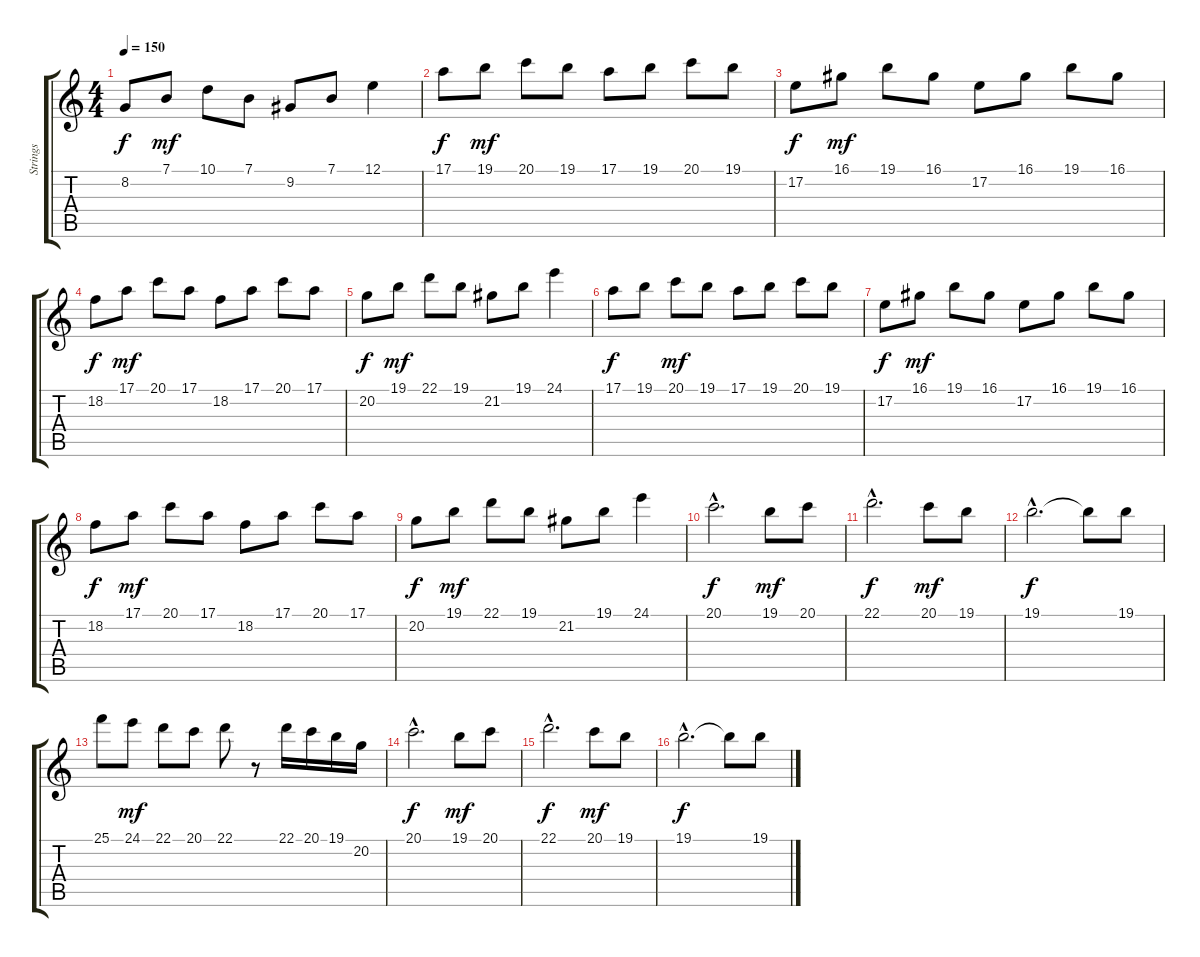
\track ("Strings" "Strings") {instrument stringensemble1}
\staff {score tabs}
\tuning (E4 B3 G3 D3 A2 E2) {hide}
\ts (4 4)
\tempo 150
\clef g2
\ks c
8.2.8{dy f} 7.1.8{dy mf} 10.1.8 7.1.8 9.2.8 7.1.8 12.1.4 |
17.1.8{dy f} 19.1.8{dy mf} 20.1.8 19.1.8 17.1.8 19.1.8 20.1.8 19.1.8 |
17.2.8{dy f} 16.1.8{dy mf} 19.1.8 16.1.8 17.2.8 16.1.8 19.1.8 16.1.8 |
18.2.8{dy f} 17.1.8{dy mf} 20.1.8 17.1.8 18.2.8 17.1.8 20.1.8 17.1.8 |
20.2.8{dy f} 19.1.8{dy mf} 22.1.8 19.1.8 21.2.8 19.1.8 24.1.4 |
17.1.8{dy f} 19.1.8 20.1.8{dy mf} 19.1.8 17.1.8 19.1.8 20.1.8 19.1.8 |
17.2.8{dy f} 16.1.8{dy mf} 19.1.8 16.1.8 17.2.8 16.1.8 19.1.8 16.1.8 |
18.2.8{dy f} 17.1.8{dy mf} 20.1.8 17.1.8 18.2.8 17.1.8 20.1.8 17.1.8 |
20.2.8{dy f} 19.1.8{dy mf} 22.1.8 19.1.8 21.2.8 19.1.8 24.1.4 |
20.1{hac}.2{d dy f} 19.1.8{dy mf} 20.1.8 |
22.1{hac}.2{d dy f} 20.1.8{dy mf} 19.1.8 |
19.1{hac}.2{d dy f} 19.1{t}.8 19.1.8 |
25.1.8 24.1.8{dy mf} 22.1.8 20.1.8 22.1.8 r.8 22.1.16 20.1.16 19.1.16 20.2.16 |
20.1{hac}.2{d dy f} 19.1.8{dy mf} 20.1.8 |
22.1{hac}.2{d dy f} 20.1.8{dy mf} 19.1.8 |
19.1{hac}.2{d dy f} 19.1{t}.8 19.1.8
